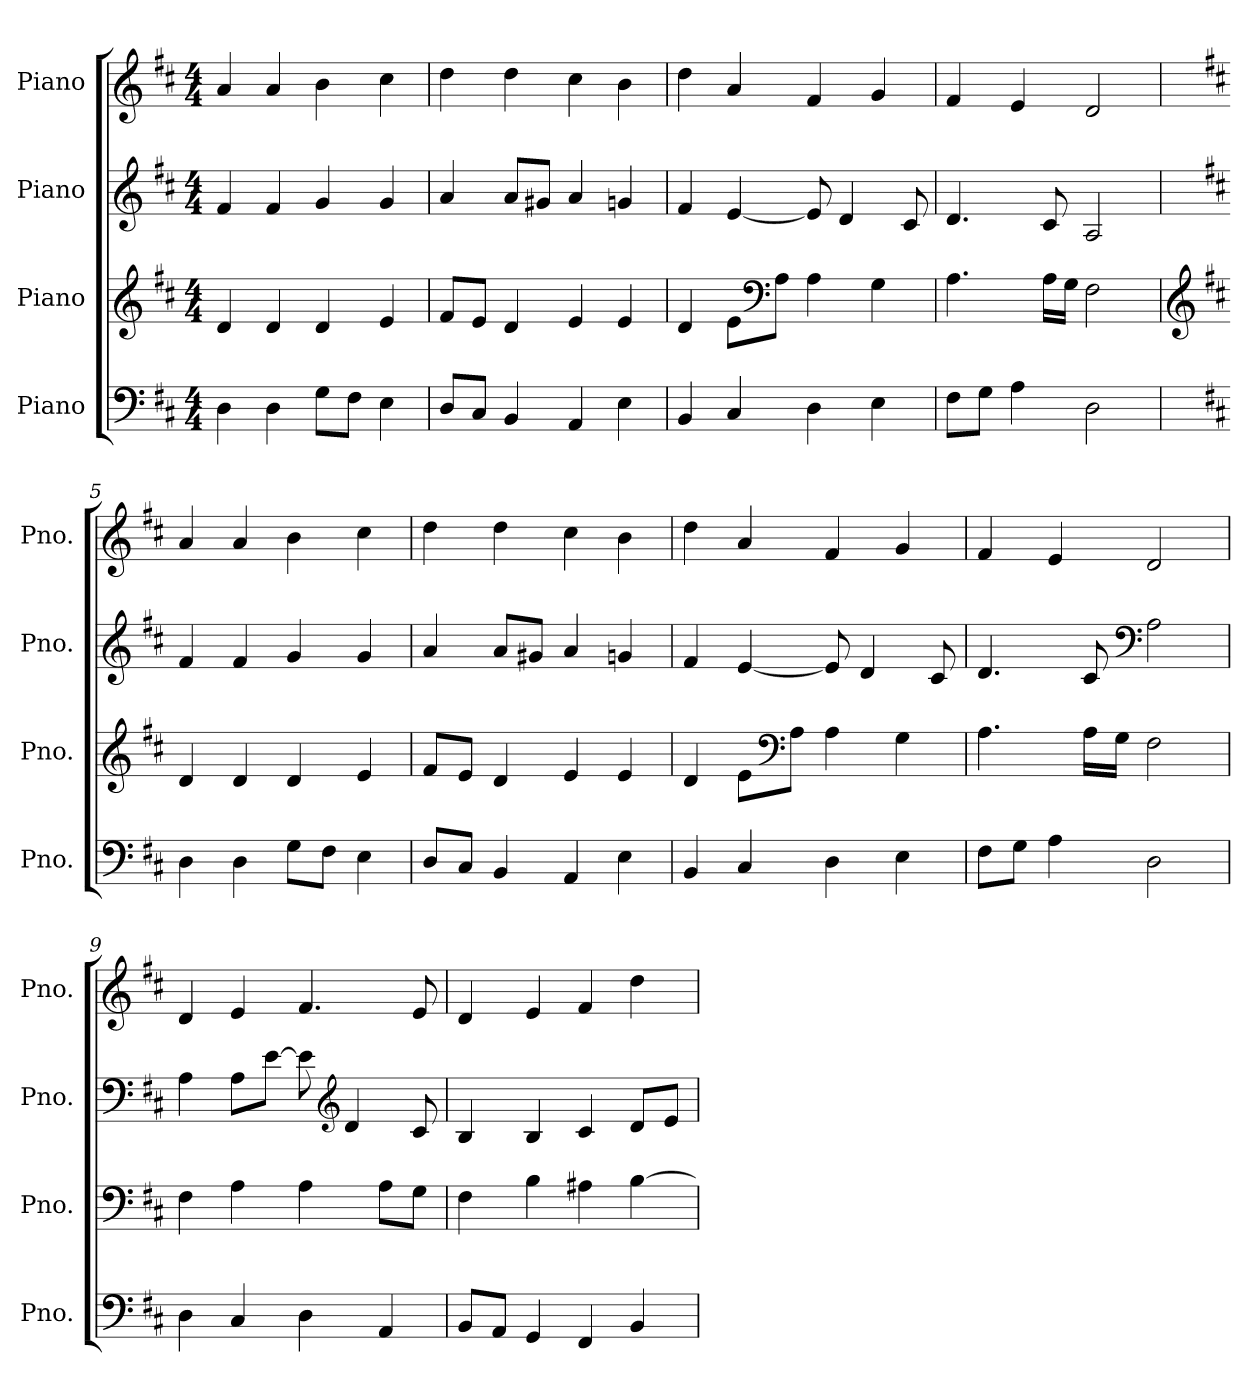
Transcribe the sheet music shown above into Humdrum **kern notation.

**kern	**kern	**kern	**kern
*part4	*part3	*part2	*part1
*staff4	*staff3	*staff2	*staff1
*I"Piano	*I"Piano	*I"Piano	*I"Piano
*I'Pno.	*I'Pno.	*I'Pno.	*I'Pno.
*clefF4	*clefG2	*clefG2	*clefG2
*k[f#c#]	*k[f#c#]	*k[f#c#]	*k[f#c#]
*M4/4	*M4/4	*M4/4	*M4/4
*MM120	*MM120	*MM120	*MM120
=1	=1	=1	=1
4D\	4d/	4f#/	4a/
4D\	4d/	4f#/	4a/
8G\L	4d/	4g/	4b\
8F#\J	.	.	.
4E\	4e/	4g/	4cc#\
=2	=2	=2	=2
8D/L	8f#/L	4a/	4dd\
8C#/J	8e/J	.	.
4BB/	4d/	8a/L	4dd\
.	.	8g#X/J	.
4AA/	4e/	4a/	4cc#\
4E\	4e/	4gn/	4b\
=3	=3	=3	=3
4BB/	4d/	4f#/	4dd\
4C#/	8e\L	[4e/	4a/
*	*clefF4	*	*
.	8A\J	.	.
4D\	4A\	8e/]	4f#/
.	.	4d/	.
4E\	4G\	.	4g/
.	.	8c#/	.
=4	=4	=4	=4
8F#\L	4.A\	4.d/	4f#/
8G\J	.	.	.
4A\	.	.	4e/
.	16A\LL	8c#/	.
.	16G\JJ	.	.
2D\	2F#\	2A/	2d/
=5	=5	=5	=5
*	*clefG2	*	*
*k[f#c#]	*k[f#c#]	*k[f#c#]	*k[f#c#]
4D\	4d/	4f#/	4a/
4D\	4d/	4f#/	4a/
8G\L	4d/	4g/	4b\
8F#\J	.	.	.
4E\	4e/	4g/	4cc#\
!!LO:LB:g=z
=6	=6	=6	=6
8D/L	8f#/L	4a/	4dd\
8C#/J	8e/J	.	.
4BB/	4d/	8a/L	4dd\
.	.	8g#X/J	.
4AA/	4e/	4a/	4cc#\
4E\	4e/	4gn/	4b\
=7	=7	=7	=7
4BB/	4d/	4f#/	4dd\
4C#/	8e\L	[4e/	4a/
*	*clefF4	*	*
.	8A\J	.	.
4D\	4A\	8e/]	4f#/
.	.	4d/	.
4E\	4G\	.	4g/
.	.	8c#/	.
=8	=8	=8	=8
8F#\L	4.A\	4.d/	4f#/
8G\J	.	.	.
4A\	.	.	4e/
.	16A\LL	8c#/	.
.	16G\JJ	.	.
*	*	*clefF4	*
2D\	2F#\	2A\	2d/
=9	=9	=9	=9
4D\	4F#\	4A\	4d/
4C#/	4A\	8A\L	4e/
.	.	[8e\J	.
4D\	4A\	8e\]	4.f#/
*	*	*clefG2	*
.	.	4d/	.
4AA/	8A\L	.	.
.	8G\J	8c#/	8e/
=10	=10	=10	=10
8BB/L	4F#\	4B/	4d/
8AA/J	.	.	.
4GG/	4B\	4B/	4e/
4FF#/	4A#X\	4c#/	4f#/
4BB/	[4B\	8d/L	4dd\
.	.	8e/J	.
=	=	=	=
*-	*-	*-	*-
